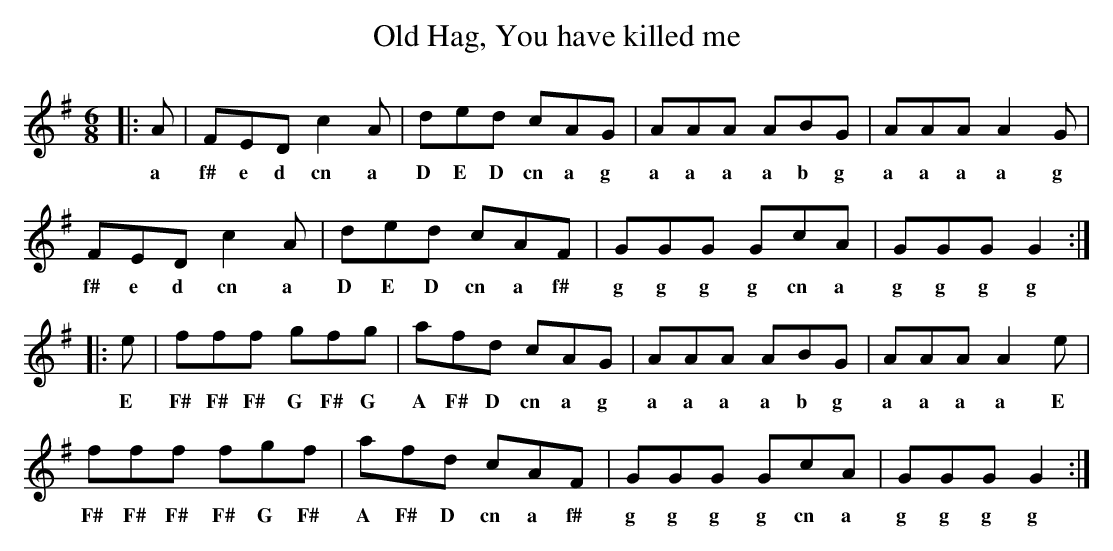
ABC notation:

X:1
T:Old Hag, You have killed me
M:6/8
L:1/8
K:G
|:A|FED c2A|ded cAG|AAA ABG|AAA A2G|
w:a f# e d cn a D E D cn a g a a a a b g a a a a g
FED c2A|ded cAF|GGG GcA|GGG G2:|
w:f# e d cn a D E D cn a f# g g g g cn a g g g g
|:e|fff gfg|afd cAG|AAA ABG|AAA A2e|
w:E F# F# F# G F# G A F# D cn a g a a a a b g a a a a E
fff fgf|afd cAF|GGG GcA|GGG G2:|
w:F# F# F# F# G F# A F# D cn a f# g g g g cn a g g g g
